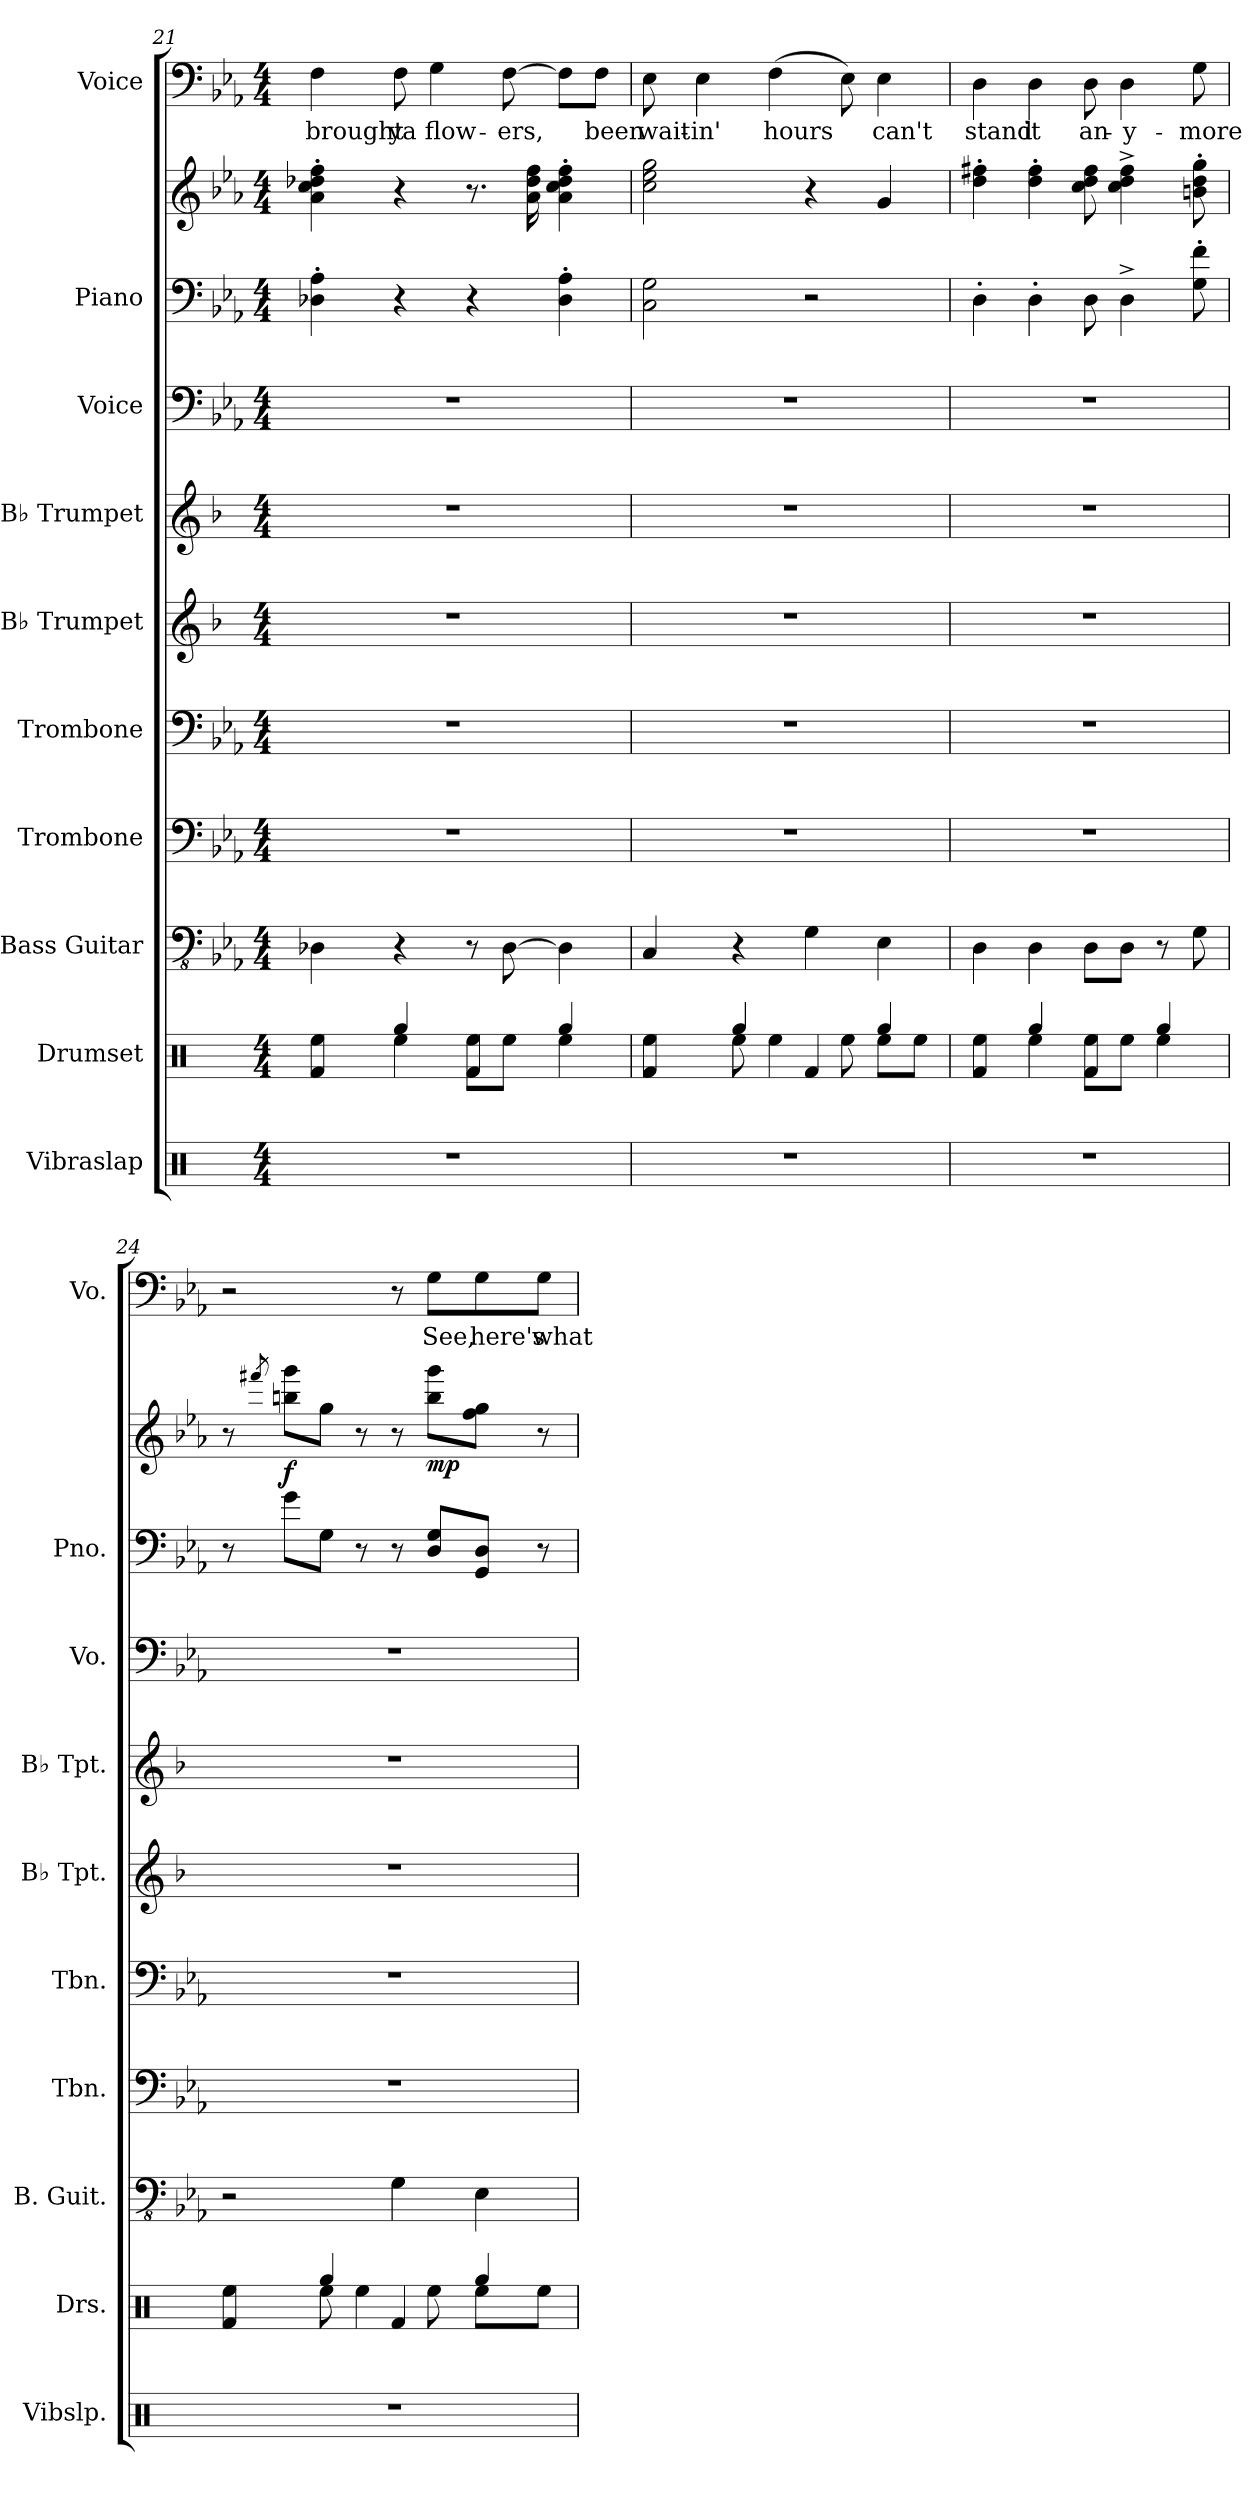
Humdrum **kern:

**kern	**kern	**kern	**kern	**kern	**kern	**kern	**kern	**kern	**kern	**dynam	**kern	**text
*part10	*part9	*part8	*part7	*part6	*part5	*part4	*part3	*part2	*part2	*part2	*part1	*part1
*staff11	*staff10	*staff9	*staff8	*staff7	*staff6	*staff5	*staff4	*staff3	*staff2	*staff2/3	*staff1	*staff1
*I"Vibraslap	*I"Drumset	*I"Bass Guitar	*I"Trombone	*I"Trombone	*I"B♭ Trumpet	*I"B♭ Trumpet	*I"Voice	*I"Piano	*	*	*I"Voice	*
*I'Vibslp.	*I'Drs.	*I'B. Guit.	*I'Tbn.	*I'Tbn.	*I'B♭ Tpt.	*I'B♭ Tpt.	*I'Vo.	*I'Pno.	*	*	*I'Vo.	*
*clefX	*clefX	*clefFv4	*clefF4	*clefF4	*clefG2	*clefG2	*clefF4	*clefF4	*clefG2	*	*clefF4	*
*	*	*	*	*	*ITrd1c2	*ITrd1c2	*	*	*	*	*	*
*k[]	*k[]	*k[b-e-a-]	*k[b-e-a-]	*k[b-e-a-]	*k[b-e-a-]	*k[b-e-a-]	*k[b-e-a-]	*k[b-e-a-]	*k[b-e-a-]	*	*k[b-e-a-]	*
*M4/4	*M4/4	*M4/4	*M4/4	*M4/4	*M4/4	*M4/4	*M4/4	*M4/4	*M4/4	*	*M4/4	*
=21	=21	=21	=21	=21	=21	=21	=21	=21	=21	=21	=21	=21
*	*^	*	*	*	*	*	*	*	*	*	*	*
!	!	!	!	!	!	!	!	!	!	!	!	!	!LO:LY:b
1r	4Rf/	4Ree\	4DD-X\	1r	1r	1r	1r	1r	4D-X\' 4A-\'	4a-\' 4cc\' 4dd-X\' 4ff\'	.	4F\	brought
!	!	!	!	!	!	!	!	!	!	!	!	!	!LO:LY:b
.	4Rgg/	4Ree\	4r	.	.	.	.	.	4r	4r	.	8F\	ya
!	!	!	!	!	!	!	!	!	!	!	!	!	!LO:LY:b
.	.	.	.	.	.	.	.	.	.	.	.	4G\	flow-
.	4Rf/	8Ree\L	8r	.	.	.	.	.	4r	8.r	.	.	.
!	!	!	!	!	!	!	!	!	!	!	!	!	!LO:LY:b
.	.	8Ree\J	[8DD-\	.	.	.	.	.	.	.	.	[8F\	-ers,
.	.	.	.	.	.	.	.	.	.	16a-\ 16dd-\ 16ff\	.	.	.
.	4Rgg/	4Ree\	4DD-\]	.	.	.	.	.	4D-\' 4A-\'	4a-\' 4cc\' 4dd-\' 4ff\'	.	8F\L]	.
!	!	!	!	!	!	!	!	!	!	!	!	!	!LO:LY:b
.	.	.	.	.	.	.	.	.	.	.	.	8F\J	been
=22	=22	=22	=22	=22	=22	=22	=22	=22	=22	=22	=22	=22	=22
!	!	!	!	!	!	!	!	!	!	!	!	!	!LO:LY:b
1r	4Rf/	4Ree\	4CC/	1r	1r	1r	1r	1r	2C\ 2G\	2cc\ 2ee-\ 2gg\	.	8E-\	wait-
!	!	!	!	!	!	!	!	!	!	!	!	!	!LO:LY:b
.	.	.	.	.	.	.	.	.	.	.	.	4E-\	-in'
.	4Rgg/	8Ree\	4r	.	.	.	.	.	.	.	.	.	.
!	!	!	!	!	!	!	!	!	!	!	!	!	!LO:LY:b
.	.	4Ree\	.	.	.	.	.	.	.	.	.	(>4F\	hours
.	4Rf/	.	4GG\	.	.	.	.	.	2r	4r	.	.	.
.	.	8Ree\	.	.	.	.	.	.	.	.	.	8E-\)	.
!	!	!	!	!	!	!	!	!	!	!	!	!	!LO:LY:b
.	4Rgg/	8Ree\L	4EE-\	.	.	.	.	.	.	4g/	.	4E-\	can't
.	.	8Ree\J	.	.	.	.	.	.	.	.	.	.	.
=23	=23	=23	=23	=23	=23	=23	=23	=23	=23	=23	=23	=23	=23
!	!	!	!	!	!	!	!	!	!	!	!	!	!LO:LY:b
1r	4Rf/	4Ree\	4DD\	1r	1r	1r	1r	1r	4D'\	4dd\' 4ff#X\'	.	4D\	stand
!	!	!	!	!	!	!	!	!	!	!	!	!	!LO:LY:b
.	4Rgg/	4Ree\	4DD\	.	.	.	.	.	4D'\	4dd\' 4ff#\'	.	4D\	it
!	!	!	!	!	!	!	!	!	!	!	!	!	!LO:LY:b
.	4Rf/	8Ree\L	8DD\L	.	.	.	.	.	8D\	8cc\ 8dd\ 8ff#\	.	8D\	an-
!	!	!	!	!	!	!	!	!	!	!	!	!	!LO:LY:b
.	.	8Ree\J	8DD\J	.	.	.	.	.	4D^\	4cc\^ 4dd\^ 4ff#\^	.	4D\	-y-
.	4Rgg/	4Ree\	8r	.	.	.	.	.	.	.	.	.	.
!	!	!	!	!	!	!	!	!	!	!	!	!	!LO:LY:b
.	.	.	8GG\	.	.	.	.	.	8G\' 8f\'	8bn\' 8dd\' 8gg\'	.	8G\	-more
!!LO:PB:g=z
=24	=24	=24	=24	=24	=24	=24	=24	=24	=24	=24	=24	=24	=24
1r	4Rf/	4Ree\	2r	1r	1r	1r	1r	1r	8r	8r	.	2r	.
.	.	.	.	.	.	.	.	.	.	8qfff#X/	.	.	.
!	!	!	!	!	!	!	!	!	!	!	!LO:DY:b	!	!
.	.	.	.	.	.	.	.	.	8g\L	8bbn\ 8ggg\L	f	.	.
.	4Rgg/	8Ree\	.	.	.	.	.	.	8G\J	8gg\J	.	.	.
.	.	4Ree\	.	.	.	.	.	.	8r	8r	.	.	.
.	4Rf/	.	4GG\	.	.	.	.	.	8r	8r	.	8r	.
!	!	!	!	!	!	!	!	!	!	!	!LO:DY:b	!	!LO:LY:b
.	.	8Ree\	.	.	.	.	.	.	8D/ 8G/L	8bb\ 8ggg\L	mp	8G\L	See,
!	!	!	!	!	!	!	!	!	!	!	!	!	!LO:LY:b
.	4Rgg/	8Ree\L	4EE-\	.	.	.	.	.	8GG/ 8D/J	8ff\ 8gg\J	.	8G\	here's
!	!	!	!	!	!	!	!	!	!	!	!	!	!LO:LY:b
.	.	8Ree\J	.	.	.	.	.	.	8r	8r	.	8G\J	what
*	*v	*v	*	*	*	*	*	*	*	*	*	*	*
=	=	=	=	=	=	=	=	=	=	=	=	=
*-	*-	*-	*-	*-	*-	*-	*-	*-	*-	*-	*-	*-
